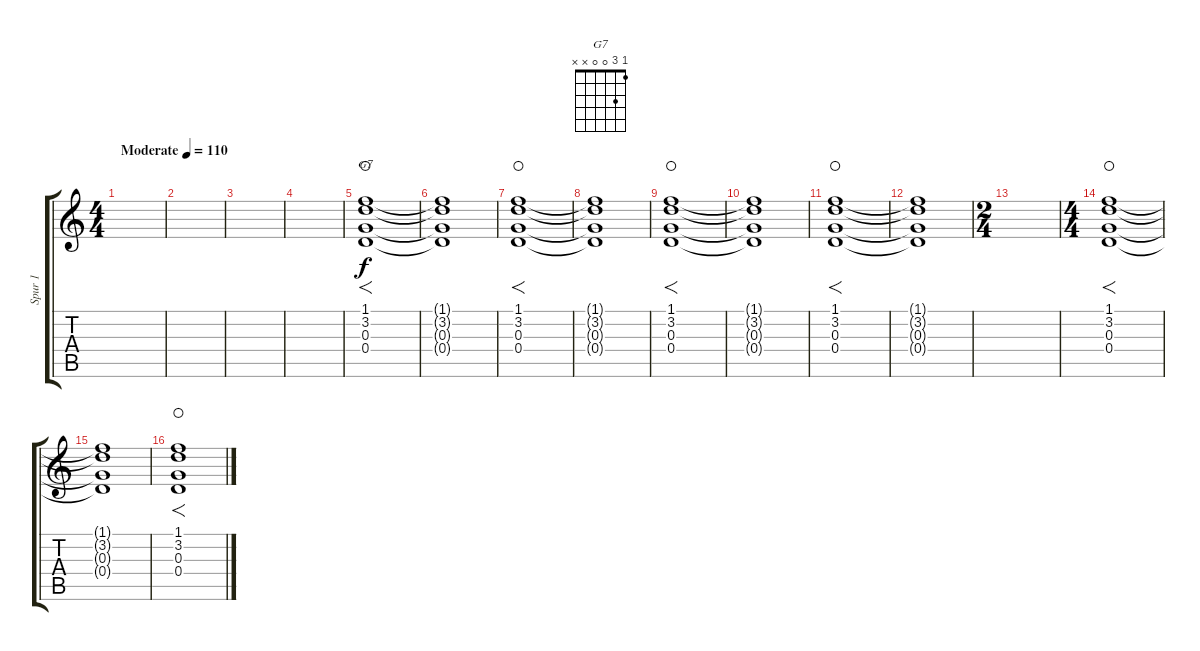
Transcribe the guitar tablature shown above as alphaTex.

\track ("Spur 1" "Spur 1") {mute instrument acousticguitarsteel}
\staff {score tabs}
\tuning (E4 B3 G3 D3 A2 E2) {hide}
\chord ("G7" 1 3 0 0 x x)
\ts (4 4)
\tempo (110 "Moderate")
\clef g2
\ks c
|
|
|
|
(1.1 3.2 0.3 0.4).1{f ch "G7" waho} |
(1.1{t} 3.2{t} 0.3{t} 0.4{t}).1 |
(1.1 3.2 0.3 0.4).1{f waho} |
(1.1{t} 3.2{t} 0.3{t} 0.4{t}).1 |
(1.1 3.2 0.3 0.4).1{f waho} |
(1.1{t} 3.2{t} 0.3{t} 0.4{t}).1 |
(1.1 3.2 0.3 0.4).1{f waho} |
(1.1{t} 3.2{t} 0.3{t} 0.4{t}).1 |
\ts (2 4)
|
\ts (4 4)
(1.1 3.2 0.3 0.4).1{f waho} |
(1.1{t} 3.2{t} 0.3{t} 0.4{t}).1 |
(1.1 3.2 0.3 0.4).1{f waho}
